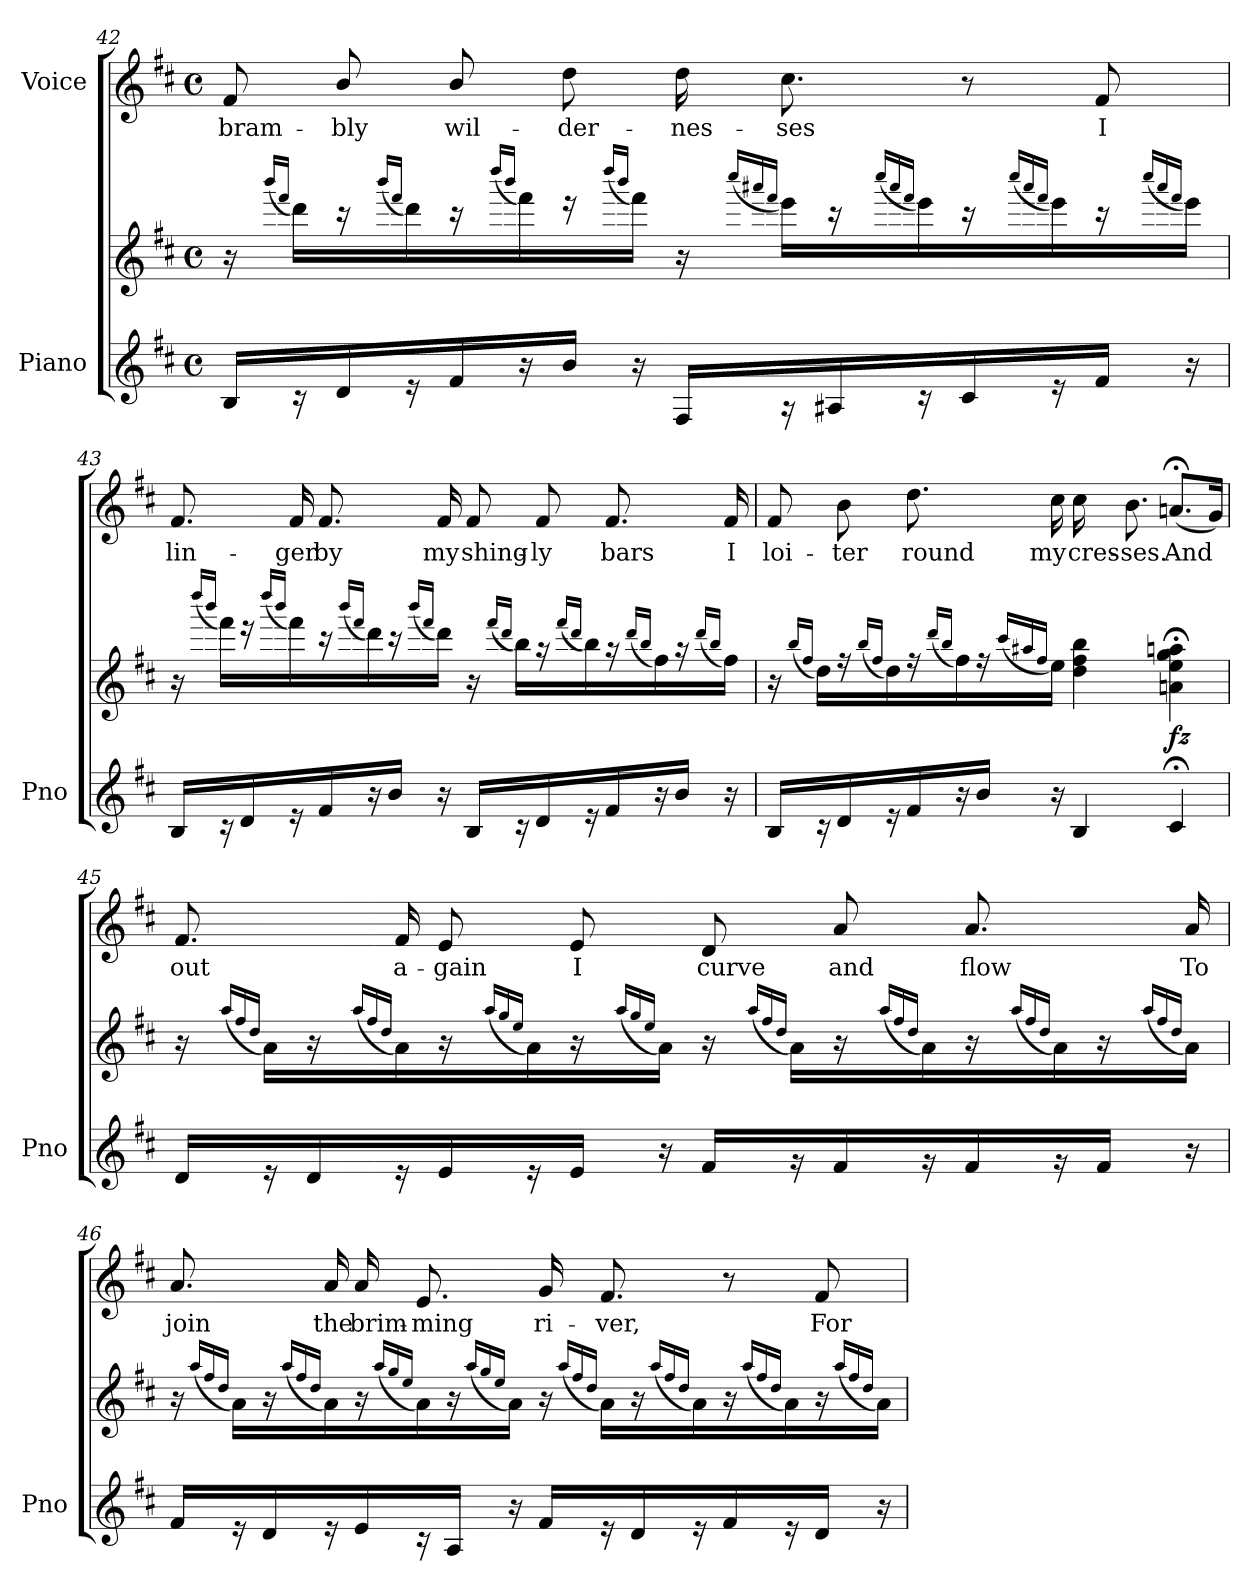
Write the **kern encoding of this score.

**kern	**kern	**dynam	**kern	**text
*part2	*part2	*part2	*part1	*part1
*staff3	*staff2	*staff2/3	*staff1	*staff1
*I"Piano	*	*	*I"Voice	*
*I'Pno	*	*	*	*
*clefG2	*clefG2	*	*clefG2	*
*k[f#c#]	*k[f#c#]	*	*k[f#c#]	*
*M4/4	*M4/4	*	*M4/4	*
*met(c)	*met(c)	*	*met(c)	*
=42	=42	=42	=42	=42
!	!	!	!	!LO:LY:b
16B/LL	16r	.	8f#/	bram-
.	(<16qbbb/LL	.	.	.
.	16qfff#/JJ	.	.	.
16r	16ddd\LL)	.	.	.
!	!	!	!	!LO:LY:b
16d/	16r	.	8b/	-bly
.	(<16qbbb/LL	.	.	.
.	16qfff#/JJ	.	.	.
16r	16ddd\)	.	.	.
!	!	!	!	!LO:LY:b
16f#/	16r	.	8b/	wil-
.	(<16qdddd/LL	.	.	.
.	16qbbb/JJ	.	.	.
16r	16fff#\)	.	.	.
!	!	!	!	!LO:LY:b
16b/JJ	16r	.	8dd\	-der-
.	(<16qdddd/LL	.	.	.
.	16qbbb/JJ	.	.	.
16r	16fff#\JJ)	.	.	.
!	!	!	!	!LO:LY:b
16F#/LL	16r	.	16dd\	-nes-
.	(<16qcccc#/LL	.	.	.
.	16qaaa#X/	.	.	.
.	16qfff#/JJ	.	.	.
!	!	!	!	!LO:LY:b
16r	16eee\LL)	.	8.cc#\	-ses
16A#X/	16r	.	.	.
.	(<16qcccc#/LL	.	.	.
.	16qaaa#/	.	.	.
.	16qfff#/JJ	.	.	.
16r	16eee\)	.	.	.
16c#/	16r	.	8r	.
.	(<16qcccc#/LL	.	.	.
.	16qaaa#/	.	.	.
.	16qfff#/JJ	.	.	.
16r	16eee\)	.	.	.
!	!	!	!	!LO:LY:b
16f#/JJ	16r	.	8f#/	I
.	(<16qcccc#/LL	.	.	.
.	16qaaa#/	.	.	.
.	16qfff#/JJ	.	.	.
16r	16eee\JJ)	.	.	.
!!LO:LB:g=z
=43	=43	=43	=43	=43
!	!	!	!	!LO:LY:b
16B/LL	16r	.	8.f#/	lin-
.	(<16qdddd/LL	.	.	.
.	16qbbb/JJ	.	.	.
16r	16fff#\LL)	.	.	.
16d/	16r	.	.	.
.	(<16qdddd/LL	.	.	.
.	16qbbb/JJ	.	.	.
!	!	!	!	!LO:LY:b
16r	16fff#\)	.	16f#/	-ger
!	!	!	!	!LO:LY:b
16f#/	16r	.	8.f#/	by
.	(<16qbbb/LL	.	.	.
.	16qfff#/JJ	.	.	.
16r	16ddd\)	.	.	.
16b/JJ	16r	.	.	.
.	(<16qbbb/LL	.	.	.
.	16qfff#/JJ	.	.	.
!	!	!	!	!LO:LY:b
16r	16ddd\JJ)	.	16f#/	my
!	!	!	!	!LO:LY:b
16B/LL	16r	.	8f#/	shing-
.	(<16qfff#/LL	.	.	.
.	16qddd/JJ	.	.	.
16r	16bb\LL)	.	.	.
!	!	!	!	!LO:LY:b
16d/	16r	.	8f#/	-ly
.	(<16qfff#/LL	.	.	.
.	16qddd/JJ	.	.	.
16r	16bb\)	.	.	.
!	!	!	!	!LO:LY:b
16f#/	16r	.	8.f#/	bars
.	(<16qddd/LL	.	.	.
.	16qbb/JJ	.	.	.
16r	16ff#\)	.	.	.
16b/JJ	16r	.	.	.
.	(<16qddd/LL	.	.	.
.	16qbb/JJ	.	.	.
!	!	!	!	!LO:LY:b
16r	16ff#\JJ)	.	16f#/	I
=44	=44	=44	=44	=44
!	!	!	!	!LO:LY:b
16B/LL	16r	.	8f#/	loi-
.	(<16qbb/LL	.	.	.
.	16qff#/JJ	.	.	.
16r	16dd\LL)	.	.	.
!	!	!	!	!LO:LY:b
16d/	16r	.	8b\	-ter
.	(<16qbb/LL	.	.	.
.	16qff#/JJ	.	.	.
16r	16dd\)	.	.	.
!	!	!	!	!LO:LY:b
16f#/	16r	.	8.dd\	round
.	(<16qddd/LL	.	.	.
.	16qbb/JJ	.	.	.
16r	16ff#\)	.	.	.
16b/JJ	16r	.	.	.
.	(<16qccc#/LL	.	.	.
.	16qaa#X/	.	.	.
.	16qff#/JJ	.	.	.
!	!	!	!	!LO:LY:b
16r	16ee\JJ)	.	16cc#\	my
!	!	!	!	!LO:LY:b
4B/	4dd\ 4ff#\ 4bb\	.	16cc#\	cres-
!	!	!	!	!LO:LY:b
.	.	.	8.b\	-ses.
!	!	!LO:DY:b	!	!LO:LY:b
4c#;/	4an\;< 4ee\;< 4gg\;< 4aan\;<	fz	(<8.an;</L	And
.	.	.	16g/Jk)	.
!!LO:PB:g=z
=45	=45	=45	=45	=45
!	!	!LO:DY:b	!	!LO:LY:b
!	!	!LO:DY:n=1:b	!	!
16d/LL	16r	f other-dynamics	8.f#/	out
.	(<16qaa/LL	.	.	.
.	16qff#/	.	.	.
.	16qdd/JJ	.	.	.
16r	16a\LL)	.	.	.
16d/	16r	.	.	.
.	(<16qaa/LL	.	.	.
.	16qff#/	.	.	.
.	16qdd/JJ	.	.	.
!	!	!	!	!LO:LY:b
16r	16a\)	.	16f#/	a-
!	!	!	!	!LO:LY:b
16e/	16r	.	8e/	-gain
.	(<16qaa/LL	.	.	.
.	16qgg/	.	.	.
.	16qee/JJ	.	.	.
16r	16a\)	.	.	.
!	!	!	!	!LO:LY:b
16e/JJ	16r	.	8e/	I
.	(<16qaa/LL	.	.	.
.	16qgg/	.	.	.
.	16qee/JJ	.	.	.
16r	16a\JJ)	.	.	.
!	!	!	!	!LO:LY:b
16f#/LL	16r	.	8d/	curve
.	(<16qaa/LL	.	.	.
.	16qff#/	.	.	.
.	16qdd/JJ	.	.	.
16r	16a\LL)	.	.	.
!	!	!	!	!LO:LY:b
16f#/	16r	.	8a/	and
.	(<16qaa/LL	.	.	.
.	16qff#/	.	.	.
.	16qdd/JJ	.	.	.
16r	16a\)	.	.	.
!	!	!	!	!LO:LY:b
16f#/	16r	.	8.a/	flow
.	(<16qaa/LL	.	.	.
.	16qff#/	.	.	.
.	16qdd/JJ	.	.	.
16r	16a\)	.	.	.
16f#/JJ	16r	.	.	.
.	(<16qaa/LL	.	.	.
.	16qff#/	.	.	.
.	16qdd/JJ	.	.	.
!	!	!	!	!LO:LY:b
16r	16a\JJ)	.	16a/	To
=46	=46	=46	=46	=46
!	!	!	!	!LO:LY:b
16f#/LL	16r	.	8.a/	join
.	(<16qaa/LL	.	.	.
.	16qff#/	.	.	.
.	16qdd/JJ	.	.	.
16r	16a\LL)	.	.	.
16d/	16r	.	.	.
.	(<16qaa/LL	.	.	.
.	16qff#/	.	.	.
.	16qdd/JJ	.	.	.
!	!	!	!	!LO:LY:b
16r	16a\)	.	16a/	the
!	!	!	!	!LO:LY:b
16e/	16r	.	16a/	brim-
.	(<16qaa/LL	.	.	.
.	16qgg/	.	.	.
.	16qee/JJ	.	.	.
!	!	!	!	!LO:LY:b
16r	16a\)	.	8.e/	-ming
16A/JJ	16r	.	.	.
.	(<16qaa/LL	.	.	.
.	16qgg/	.	.	.
.	16qee/JJ	.	.	.
16r	16a\JJ)	.	.	.
!	!	!	!	!LO:LY:b
16f#/LL	16r	.	16g/	ri-
.	(<16qaa/LL	.	.	.
.	16qff#/	.	.	.
.	16qdd/JJ	.	.	.
!	!	!	!	!LO:LY:b
16r	16a\LL)	.	8.f#/	-ver,
16d/	16r	.	.	.
.	(<16qaa/LL	.	.	.
.	16qff#/	.	.	.
.	16qdd/JJ	.	.	.
16r	16a\)	.	.	.
16f#/	16r	.	8r	.
.	(<16qaa/LL	.	.	.
.	16qff#/	.	.	.
.	16qdd/JJ	.	.	.
16r	16a\)	.	.	.
!	!	!	!	!LO:LY:b
16d/JJ	16r	.	8f#/	For
.	(<16qaa/LL	.	.	.
.	16qff#/	.	.	.
.	16qdd/JJ	.	.	.
16r	16a\JJ)	.	.	.
=	=	=	=	=
*-	*-	*-	*-	*-
